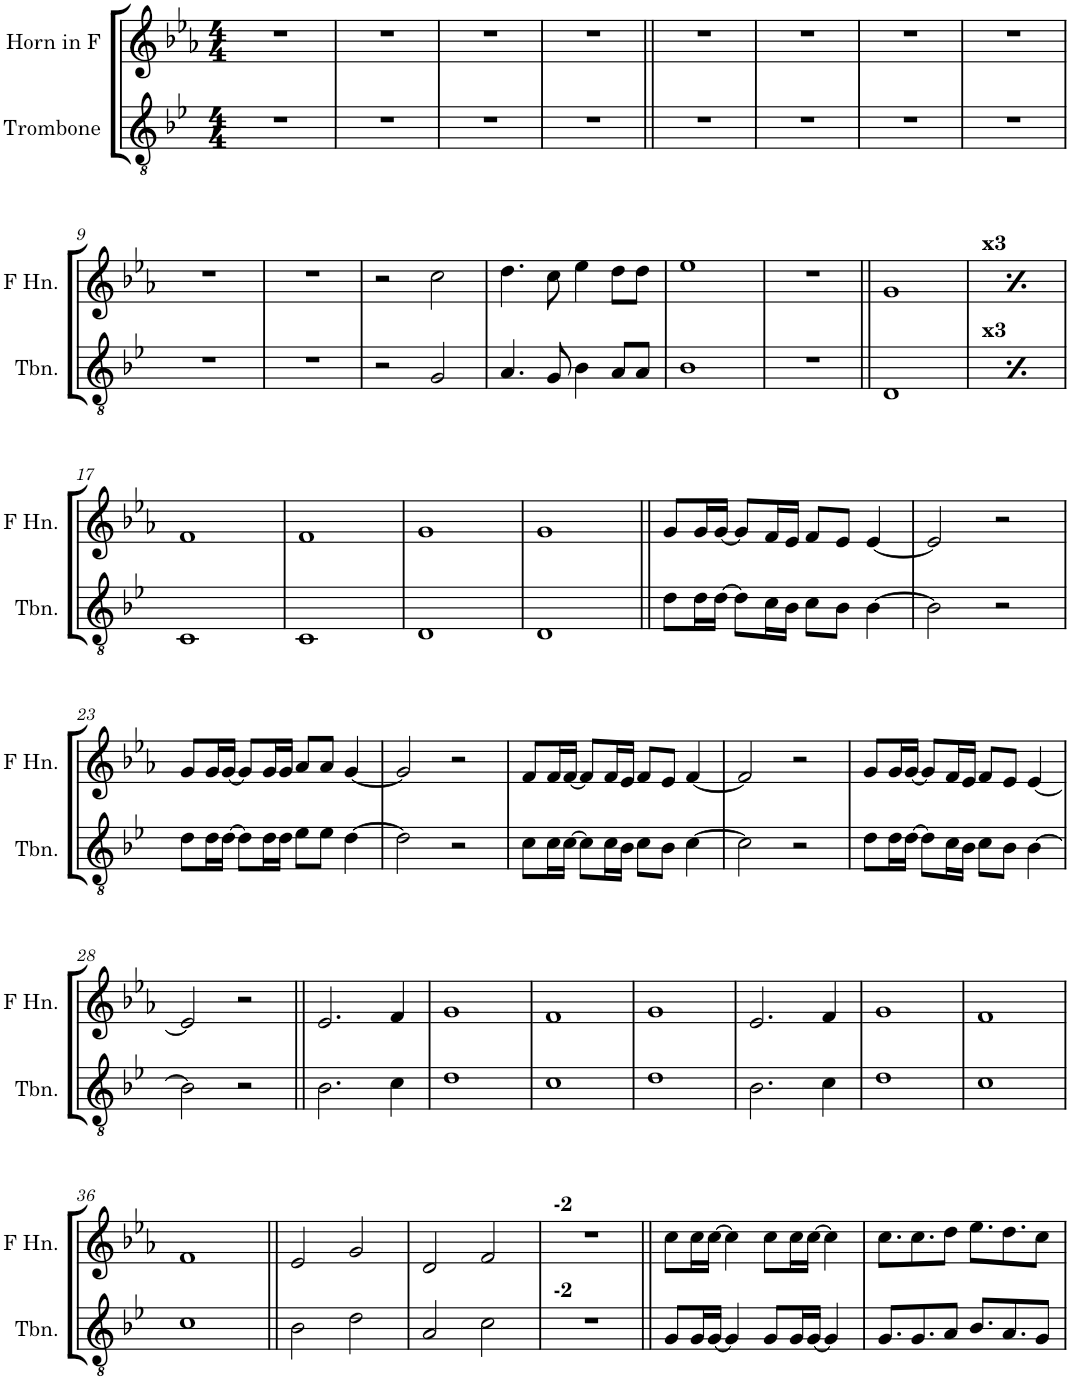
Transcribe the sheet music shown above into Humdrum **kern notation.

**kern	**kern
*part2	*part1
*staff2	*staff1
*I"Trombone	*I"Horn in F
*I'Tbn.	*
*clefGv2	*clefG2
*Trd1c2	*Trd4c7
*k[b-e-]	*k[b-e-a-]
*M4/4	*M4/4
=1	=1
1r	1r
=2	=2
1r	1r
=3	=3
1r	1r
=4	=4
1r	1r
=5||	=5||
1r	1r
=6	=6
1r	1r
=7	=7
1r	1r
=8	=8
1r	1r
!!LO:LB:g=z
=9	=9
1r	1r
=10	=10
1r	1r
=11	=11
2r	2r
2G/	2cc\
=12	=12
4.A/	4.dd\
8G/	8cc\
4B-\	4ee-\
8A/L	8dd\L
8A/J	8dd\J
=13	=13
1B-	1ee-
=14	=14
1r	1r
=15||	=15||
1D	1g
=16	=16
1D	1g
!!LO:LB:g=z
=17	=17
1C	1f
=18	=18
1C	1f
=19	=19
1D	1g
=20	=20
1D	1g
=21||	=21||
8d\L	8g/L
16d\L	16g/L
[16d\JJ	[16g/JJ
8d\L]	8g/L]
16c\L	16f/L
16B-\JJ	16e-/JJ
8c\L	8f/L
8B-\J	8e-/J
[4B-\	[4e-/
=22	=22
2B-\]	2e-/]
2r	2r
!!LO:LB:g=z
=23	=23
8d\L	8g/L
16d\L	16g/L
[16d\JJ	[16g/JJ
8d\L]	8g/L]
16d\L	16g/L
16d\JJ	16g/JJ
8e-\L	8a-/L
8e-\J	8a-/J
[4d\	[4g/
=24	=24
2d\]	2g/]
2r	2r
=25	=25
8c\L	8f/L
16c\L	16f/L
[16c\JJ	[16f/JJ
8c\L]	8f/L]
16c\L	16f/L
16B-\JJ	16e-/JJ
8c\L	8f/L
8B-\J	8e-/J
[4c\	[4f/
=26	=26
2c\]	2f/]
2r	2r
=27	=27
8d\L	8g/L
16d\L	16g/L
[16d\JJ	[16g/JJ
8d\L]	8g/L]
16c\L	16f/L
16B-\JJ	16e-/JJ
8c\L	8f/L
8B-\J	8e-/J
[4B-\	[4e-/
!!LO:LB:g=z
=28	=28
2B-\]	2e-/]
2r	2r
=29||	=29||
2.B-\	2.e-/
4c\	4f/
=30	=30
1d	1g
=31	=31
1c	1f
=32	=32
1d	1g
=33	=33
2.B-\	2.e-/
4c\	4f/
=34	=34
1d	1g
=35	=35
1c	1f
!!LO:LB:g=z
=36	=36
1c	1f
=37||	=37||
2B-\	2e-/
2d\	2g/
=38	=38
2A/	2d/
2c\	2f/
=39	=39
!	!LO:TX:a:B:t=-2
!LO:TX:a:B:t=-2	!
1r	1r
=40||	=40||
8G/L	8cc\L
16G/L	16cc\L
[16G/JJ	[16cc\JJ
4G/]	4cc\]
8G/L	8cc\L
16G/L	16cc\L
[16G/JJ	[16cc\JJ
4G/]	4cc\]
=41	=41
8.G/L	8.cc\L
8.G/	8.cc\
8A/J	8dd\J
8.B-/L	8.ee-\L
8.A/	8.dd\
8G/J	8cc\J
=	=
*-	*-
